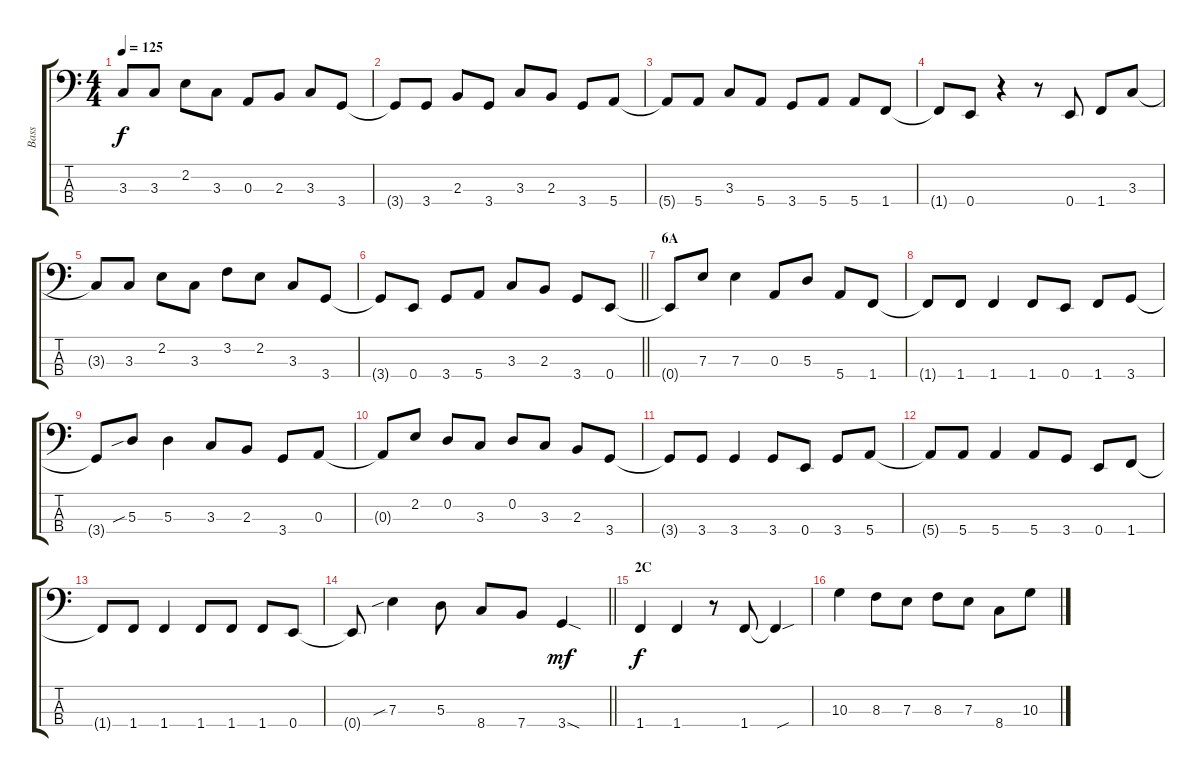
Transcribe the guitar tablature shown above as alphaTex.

\track ("Bass" "Bass") {instrument electricbasspick}
\staff {score tabs}
\tuning (G2 D2 A1 E1) {hide}
\ts (4 4)
\tempo 125
\clef f4
\ks c
3.3{t}.8{dy f} 3.3.8 2.2.8 3.3.8 0.3.8 2.3.8 3.3.8 3.4.8 |
3.4{t}.8 3.4.8 2.3.8 3.4.8 3.3.8 2.3.8 3.4.8 5.4.8 |
5.4{t}.8 5.4.8 3.3.8 5.4.8 3.4.8 5.4.8 5.4.8 1.4.8 |
1.4{t}.8 0.4.8 r.4 r.8 0.4.8 1.4.8 3.3.8 |
3.3{t}.8 3.3.8 2.2.8 3.3.8 3.2.8 2.2.8 3.3.8 3.4.8 |
\barLineRight lightlight
3.4{t}.8 0.4.8 3.4.8 5.4.8 3.3.8 2.3.8 3.4.8 0.4.8 |
\section ("" "6A")
0.4{t}.8 7.3.8 7.3.4 0.3.8 5.3.8 5.4.8 1.4.8 |
1.4{t}.8 1.4.8 1.4.4 1.4.8 0.4.8 1.4.8 3.4.8 |
3.4{t}.8 5.3{sib}.8 5.3.4 3.3.8 2.3.8 3.4.8 0.3.8 |
0.3{t}.8 2.2.8 0.2.8 3.3.8 0.2.8 3.3.8 2.3.8 3.4.8 |
3.4{t}.8 3.4.8 3.4.4 3.4.8 0.4.8 3.4.8 5.4.8 |
5.4{t}.8 5.4.8 5.4.4 5.4.8 3.4.8 0.4.8 1.4.8 |
1.4{t}.8 1.4.8 1.4.4 1.4.8 1.4.8 1.4.8 0.4.8 |
\barLineRight lightlight
0.4{t}.8 7.3{sib}.4 5.3.8 8.4.8 7.4.8 3.4{sod}.4{dy mf} |
\section ("" "2C")
1.4.4{dy f} 1.4.4 r.8 1.4.8 1.4{sou t}.4 |
10.3.4 8.3.8 7.3.8 8.3.8 7.3.8 8.4.8 10.3.8
